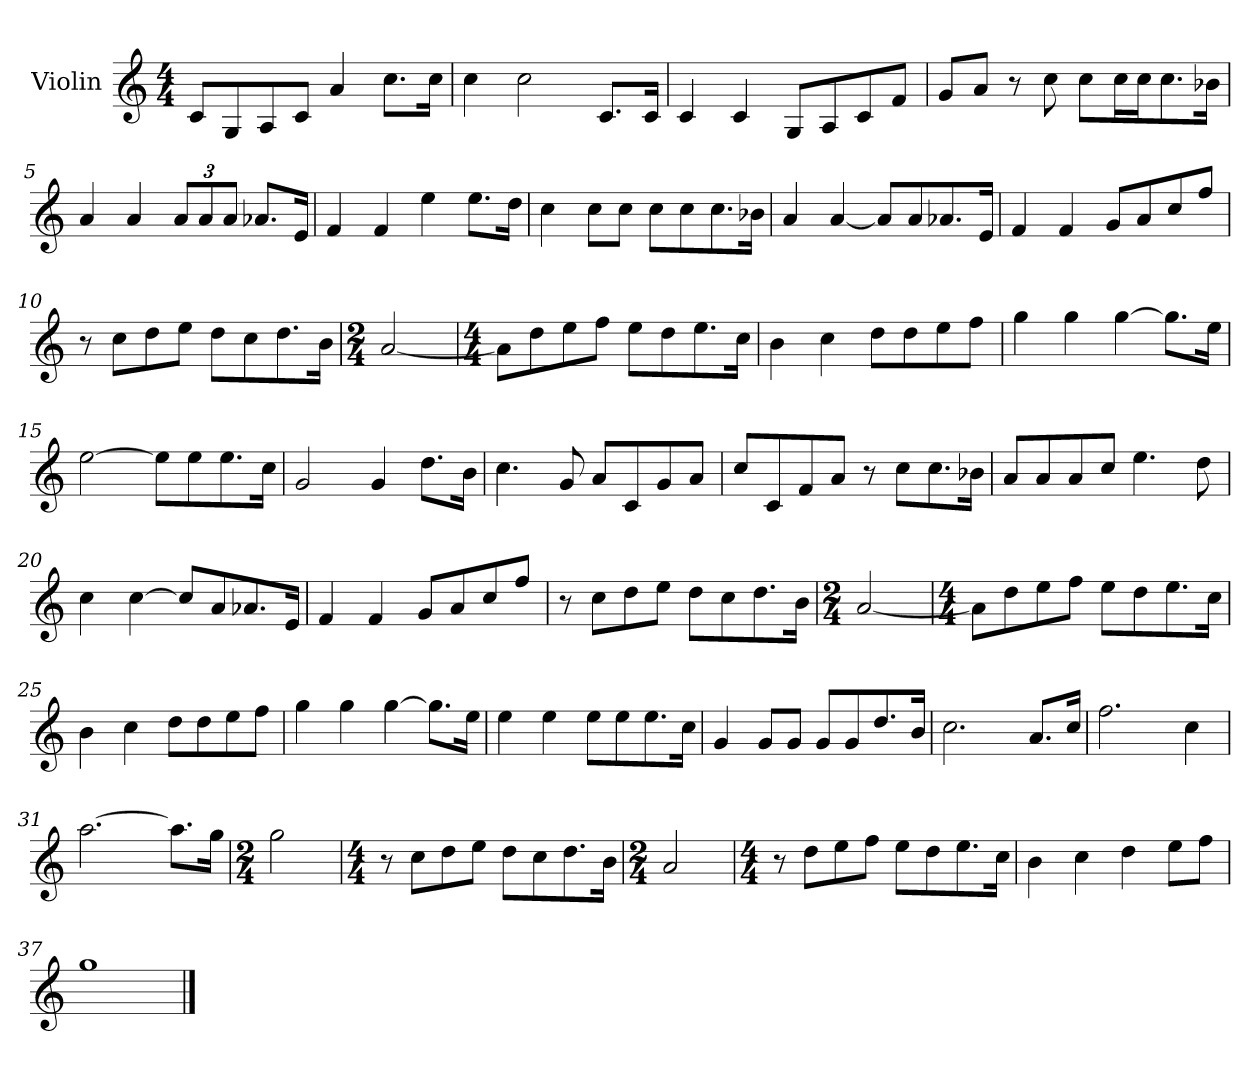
**kern
*part1
*staff1
*I"Violin
*I'Vln
*clefG2
*k[]
*C:
*M4/4
=1
8c/L
8G/
8A/
8c/J
4a/
8.cc\L
16cc\Jk
=2
4cc\
2cc\
8.c/L
16c/Jk
=3
4c/
4c/
8G/L
8A/
8c/
8f/J
=4
8g/L
8a/J
8r
8cc\
8cc\L
16cc\L
16cc\J
8.cc\
16b-X\Jk
!!LO:LB:g=z
=5
4a/
4a/
*Xbrackettup
12a/L
12a/
12a/J
8.a-X/L
16e/Jk
=6
4f/
4f/
4ee\
8.ee\L
16dd\Jk
=7
4cc\
8cc\L
8cc\J
8cc\L
8cc\
8.cc\
16b-X\Jk
=8
4a/
[4a/
8a/L]
8a/
8.a-X/
16e/Jk
!!LO:LB:g=z
=9
4f/
4f/
8g/L
8a/
8cc/
8ff/J
=10
8r
8cc\L
8dd\
8ee\J
8dd\L
8cc\
8.dd\
16b\Jk
=11
*M2/4
[2a/
=12
*M4/4
8a\L]
8dd\
8ee\
8ff\J
8ee\L
8dd\
8.ee\
16cc\Jk
!!LO:LB:g=z
=13
4b\
4cc\
8dd\L
8dd\
8ee\
8ff\J
=14
4gg\
4gg\
[4gg\
8.gg\L]
16ee\Jk
=15
[2ee\
8ee\L]
8ee\
8.ee\
16cc\Jk
=16
2g/
4g/
8.dd\L
16b\Jk
!!LO:LB:g=z
=17
4.cc\
8g/
8a/L
8c/
8g/
8a/J
=18
8cc/L
8c/
8f/
8a/J
8r
8cc\L
8.cc\
16b-X\Jk
=19
8a/L
8a/
8a/
8cc/J
4.ee\
8dd\
=20
4cc\
[4cc\
8cc/L]
8a/
8.a-X/
16e/Jk
!!LO:LB:g=z
=21
4f/
4f/
8g/L
8a/
8cc/
8ff/J
=22
8r
8cc\L
8dd\
8ee\J
8dd\L
8cc\
8.dd\
16b\Jk
=23
*M2/4
[2a/
=24
*M4/4
8a\L]
8dd\
8ee\
8ff\J
8ee\L
8dd\
8.ee\
16cc\Jk
=25
4b\
4cc\
8dd\L
8dd\
8ee\
8ff\J
=26
4gg\
4gg\
[4gg\
8.gg\L]
16ee\Jk
=27
4ee\
4ee\
8ee\L
8ee\
8.ee\
16cc\Jk
!!LO:LB:g=z
=28
4g/
8g/L
8g/J
8g/L
8g/
8.dd/
16b/Jk
=29
2.cc\
8.a/L
16cc/Jk
=30
2.ff\
4cc\
=31
[2.aa\
8.aa\L]
16gg\Jk
=32
*M2/4
2gg\
=33
*M4/4
8r
8cc\L
8dd\
8ee\J
8dd\L
8cc\
8.dd\
16b\Jk
=34
*M2/4
2a/
=35
*M4/4
8r
8dd\L
8ee\
8ff\J
8ee\L
8dd\
8.ee\
16cc\Jk
!!LO:LB:g=z
=36
4b\
4cc\
4dd\
8ee\L
8ff\J
=37
1gg
==
*-
